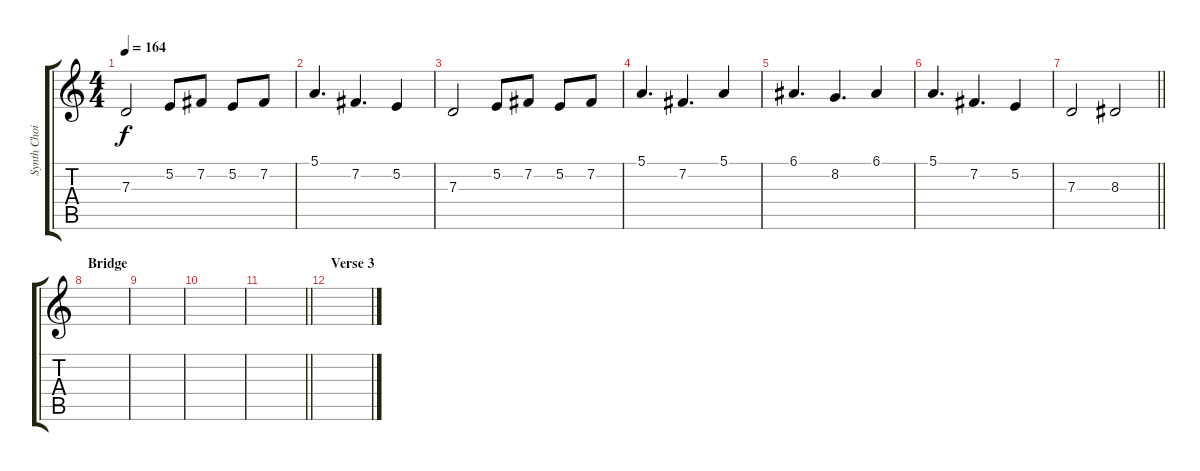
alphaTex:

\track ("Synth Choir (Paul Morris)" "Synth Choi") {instrument synthvoice}
\staff {score tabs}
\tuning (E4 B3 G3 D3 A2 E2) {hide}
\ts (4 4)
\tempo 164
\clef g2
\ks c
7.3.2{dy f} 5.2.8 7.2.8 5.2.8 7.2.8 |
5.1.4{d} 7.2.4{d} 5.2.4 |
7.3.2 5.2.8 7.2.8 5.2.8 7.2.8 |
5.1.4{d} 7.2.4{d} 5.1.4 |
6.1.4{d} 8.2.4{d} 6.1.4 |
5.1.4{d} 7.2.4{d} 5.2.4 |
\barLineRight lightlight
7.3.2 8.3.2 |
\section ("" "Bridge")
|
|
|
\barLineRight lightlight
|
\section ("" "Verse 3")
